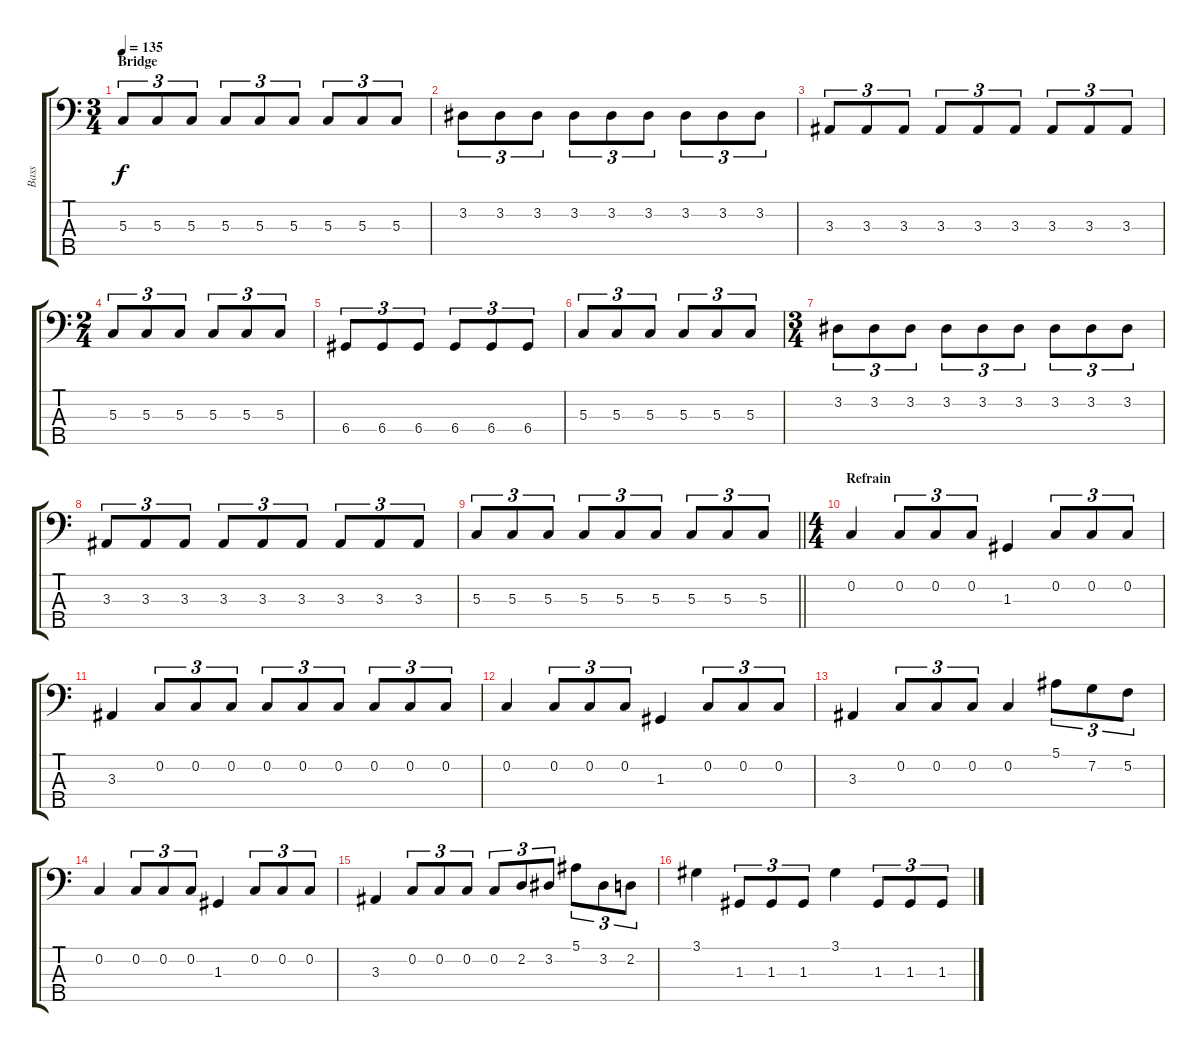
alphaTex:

\track ("Bass" "Bass") {instrument electricbasspick}
\staff {score tabs}
\tuning (F2 C2 G1 D1 A0) {hide}
\ts (3 4)
\section ("" "Bridge")
\tempo 135
\clef f4
\ks c
5.3.8{tu (3 2) dy f} 5.3.8{tu (3 2)} 5.3.8{tu (3 2)} 5.3.8{tu (3 2)} 5.3.8{tu (3 2)} 5.3.8{tu (3 2)} 5.3.8{tu (3 2)} 5.3.8{tu (3 2)} 5.3.8{tu (3 2)} |
3.2.8{tu (3 2)} 3.2.8{tu (3 2)} 3.2.8{tu (3 2)} 3.2.8{tu (3 2)} 3.2.8{tu (3 2)} 3.2.8{tu (3 2)} 3.2.8{tu (3 2)} 3.2.8{tu (3 2)} 3.2.8{tu (3 2)} |
3.3.8{tu (3 2)} 3.3.8{tu (3 2)} 3.3.8{tu (3 2)} 3.3.8{tu (3 2)} 3.3.8{tu (3 2)} 3.3.8{tu (3 2)} 3.3.8{tu (3 2)} 3.3.8{tu (3 2)} 3.3.8{tu (3 2)} |
\ts (2 4)
5.3.8{tu (3 2)} 5.3.8{tu (3 2)} 5.3.8{tu (3 2)} 5.3.8{tu (3 2)} 5.3.8{tu (3 2)} 5.3.8{tu (3 2)} |
6.4.8{tu (3 2)} 6.4.8{tu (3 2)} 6.4.8{tu (3 2)} 6.4.8{tu (3 2)} 6.4.8{tu (3 2)} 6.4.8{tu (3 2)} |
5.3.8{tu (3 2)} 5.3.8{tu (3 2)} 5.3.8{tu (3 2)} 5.3.8{tu (3 2)} 5.3.8{tu (3 2)} 5.3.8{tu (3 2)} |
\ts (3 4)
3.2.8{tu (3 2)} 3.2.8{tu (3 2)} 3.2.8{tu (3 2)} 3.2.8{tu (3 2)} 3.2.8{tu (3 2)} 3.2.8{tu (3 2)} 3.2.8{tu (3 2)} 3.2.8{tu (3 2)} 3.2.8{tu (3 2)} |
3.3.8{tu (3 2)} 3.3.8{tu (3 2)} 3.3.8{tu (3 2)} 3.3.8{tu (3 2)} 3.3.8{tu (3 2)} 3.3.8{tu (3 2)} 3.3.8{tu (3 2)} 3.3.8{tu (3 2)} 3.3.8{tu (3 2)} |
\barLineRight lightlight
5.3.8{tu (3 2)} 5.3.8{tu (3 2)} 5.3.8{tu (3 2)} 5.3.8{tu (3 2)} 5.3.8{tu (3 2)} 5.3.8{tu (3 2)} 5.3.8{tu (3 2)} 5.3.8{tu (3 2)} 5.3.8{tu (3 2)} |
\ts (4 4)
\section ("" "Refrain")
0.2.4 0.2.8{tu (3 2)} 0.2.8{tu (3 2)} 0.2.8{tu (3 2)} 1.3.4 0.2.8{tu (3 2)} 0.2.8{tu (3 2)} 0.2.8{tu (3 2)} |
3.3.4 0.2.8{tu (3 2)} 0.2.8{tu (3 2)} 0.2.8{tu (3 2)} 0.2.8{tu (3 2)} 0.2.8{tu (3 2)} 0.2.8{tu (3 2)} 0.2.8{tu (3 2)} 0.2.8{tu (3 2)} 0.2.8{tu (3 2)} |
0.2.4 0.2.8{tu (3 2)} 0.2.8{tu (3 2)} 0.2.8{tu (3 2)} 1.3.4 0.2.8{tu (3 2)} 0.2.8{tu (3 2)} 0.2.8{tu (3 2)} |
3.3.4 0.2.8{tu (3 2)} 0.2.8{tu (3 2)} 0.2.8{tu (3 2)} 0.2.4 5.1.8{tu (3 2)} 7.2.8{tu (3 2)} 5.2.8{tu (3 2)} |
0.2.4 0.2.8{tu (3 2)} 0.2.8{tu (3 2)} 0.2.8{tu (3 2)} 1.3.4 0.2.8{tu (3 2)} 0.2.8{tu (3 2)} 0.2.8{tu (3 2)} |
3.3.4 0.2.8{tu (3 2)} 0.2.8{tu (3 2)} 0.2.8{tu (3 2)} 0.2.8{tu (3 2)} 2.2.8{tu (3 2)} 3.2.8{tu (3 2)} 5.1.8{tu (3 2)} 3.2.8{tu (3 2)} 2.2.8{tu (3 2)} |
3.1.4 1.3.8{tu (3 2)} 1.3.8{tu (3 2)} 1.3.8{tu (3 2)} 3.1.4 1.3.8{tu (3 2)} 1.3.8{tu (3 2)} 1.3.8{tu (3 2)}
